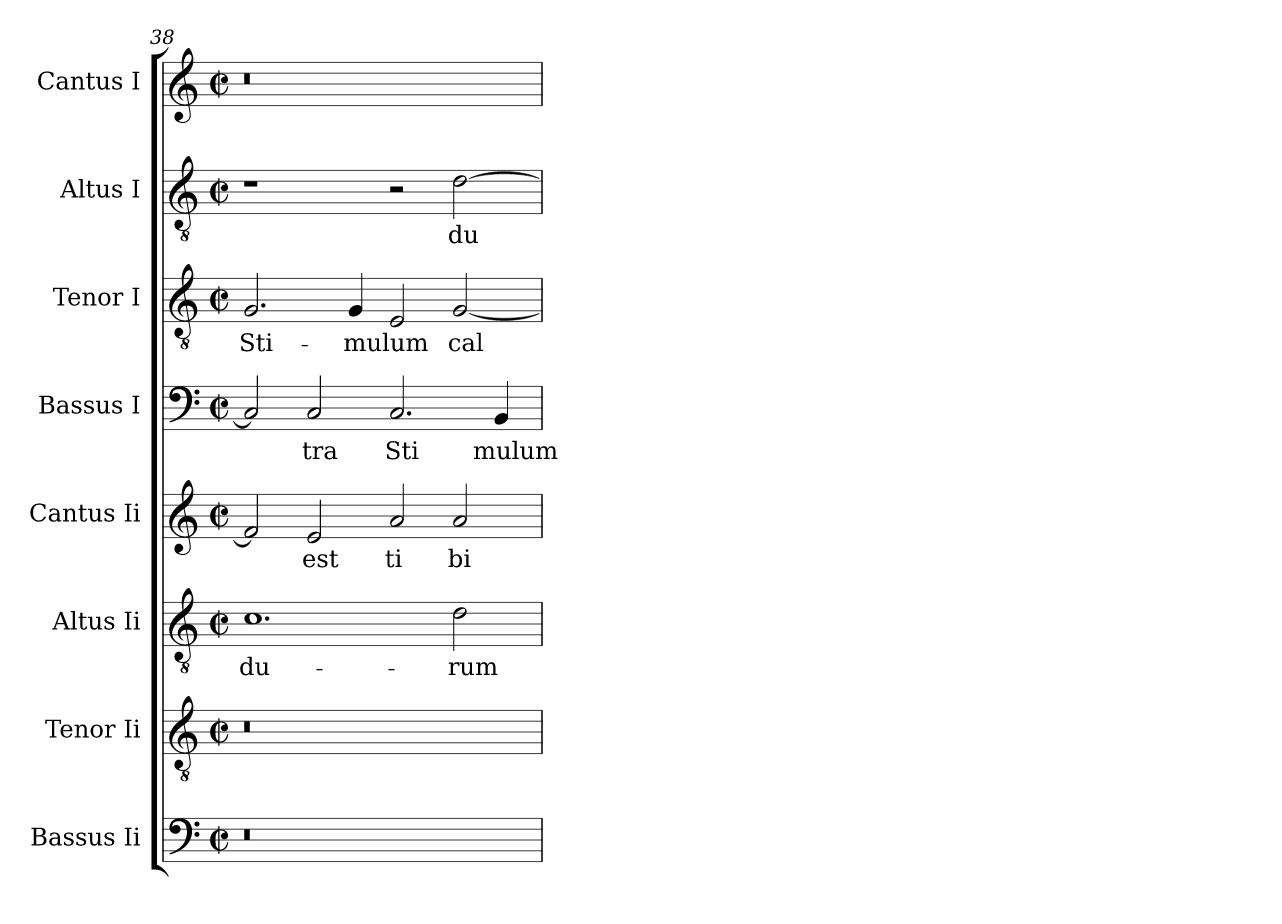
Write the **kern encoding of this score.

**kern	**kern	**kern	**text	**kern	**text	**kern	**text	**kern	**text	**kern	**text	**kern
*part8	*part7	*part6	*part6	*part5	*part5	*part4	*part4	*part3	*part3	*part2	*part2	*part1
*staff8	*staff7	*staff6	*staff6	*staff5	*staff5	*staff4	*staff4	*staff3	*staff3	*staff2	*staff2	*staff1
*I"Bassus Ii	*I"Tenor Ii	*I"Altus Ii	*	*I"Cantus Ii	*	*I"Bassus I	*	*I"Tenor I	*	*I"Altus I	*	*I"Cantus I
!!LO:PB:g=z
*clefF4	*clefGv2	*clefGv2	*	*clefG2	*	*clefF4	*	*clefGv2	*	*clefGv2	*	*clefG2
*M2/2	*M2/2	*M2/2	*	*M2/2	*	*M2/2	*	*M2/2	*	*M2/2	*	*M2/2
*met(c|)	*met(c|)	*met(c|)	*	*met(c|)	*	*met(c|)	*	*met(c|)	*	*met(c|)	*	*met(c|)
=38	=38	=38	=38	=38	=38	=38	=38	=38	=38	=38	=38	=38
!	!	!	!LO:LY:b:cj	!	!	!	!	!	!LO:LY:b:cj	!	!	!
0r	0r	1.c	du-	2f/]	.	2C/]	.	2.G/	Sti-	1r	.	0r
!	!	!	!	!	!LO:LY:b:cj	!	!LO:LY:b:cj	!	!	!	!	!
.	.	.	.	2e/	est	2C/	-tra	.	.	.	.	.
!	!	!	!	!	!	!	!	!	!LO:LY:b	!	!	!
.	.	.	.	.	.	.	.	4G/	-mulum	.	.	.
!	!	!	!	!	!LO:LY:b:cj	!	!LO:LY:b:cj	!	!	!	!	!
.	.	.	.	2a/	ti	2.C/	Sti	2E/	.	2r	.	.
!	!	!	!LO:LY:b:cj	!	!LO:LY:b:cj	!	!	!	!LO:LY:b	!	!LO:LY:b	!
.	.	2d\	-rum	2a/	bi	.	.	[<2G/	cal-	[>2d\	du	.
!	!	!	!	!	!	!	!LO:LY:b	!	!	!	!	!
.	.	.	.	.	.	4BB/	mulum	.	.	.	.	.
=	=	=	=	=	=	=	=	=	=	=	=	=
*-	*-	*-	*-	*-	*-	*-	*-	*-	*-	*-	*-	*-
